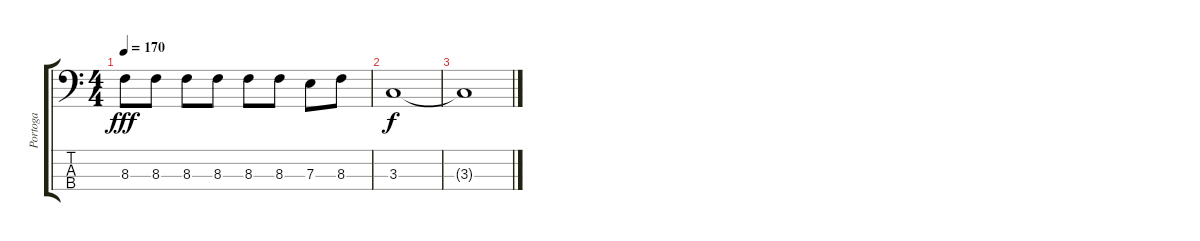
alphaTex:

\track ("Portoga" "Portoga") {instrument electricbasspick}
\staff {score tabs}
\tuning (G2 D2 A1 E1) {hide}
\ts (4 4)
\tempo 170
\clef f4
\ks c
8.3.8{dy fff} 8.3.8 8.3.8 8.3.8 8.3.8 8.3.8 7.3.8 8.3.8 |
3.3.1{dy f volume 0} |
3.3{t}.1
